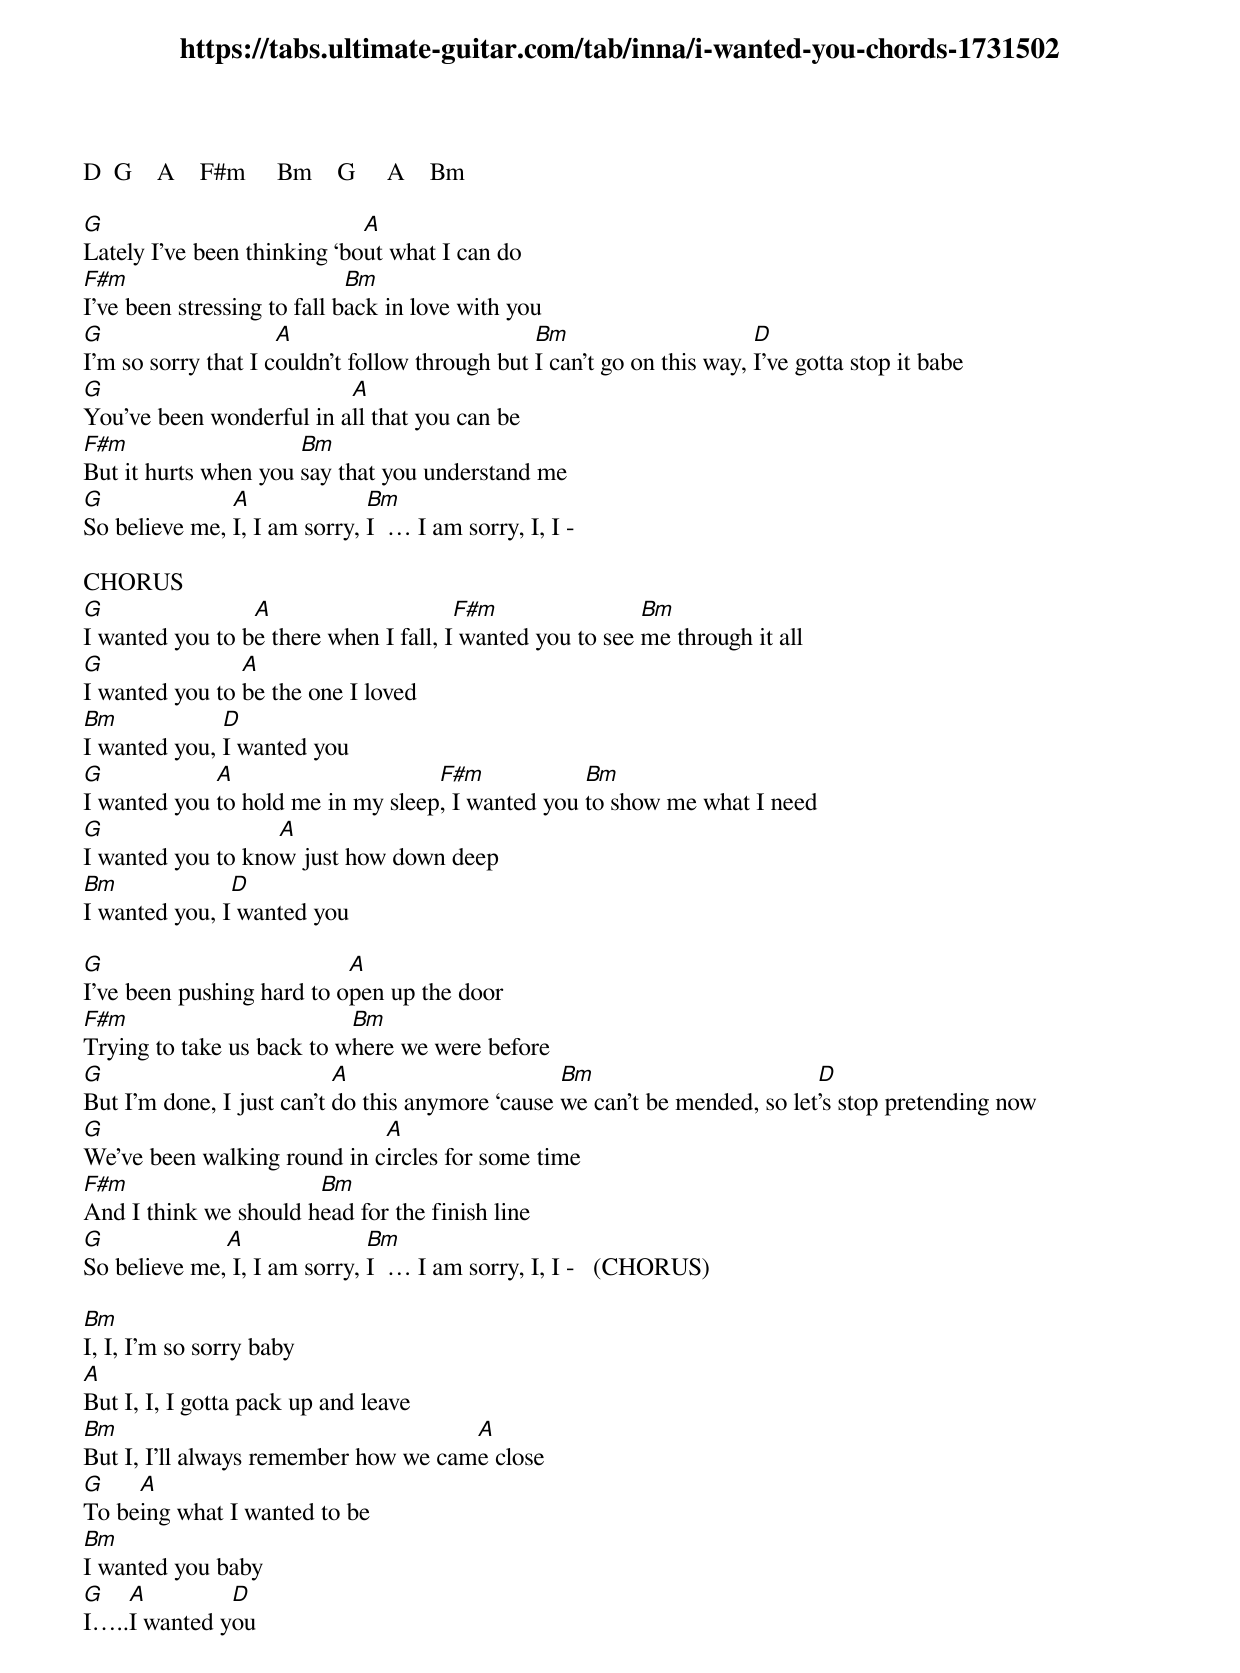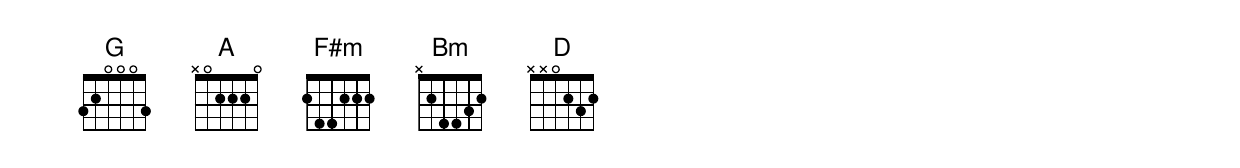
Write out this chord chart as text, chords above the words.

https://tabs.ultimate-guitar.com/tab/inna/i-wanted-you-chords-1731502

D  G    A    F#m     Bm    G     A    Bm

G                            A
Lately I’ve been thinking ‘bout what I can do
F#m                          Bm
I’ve been stressing to fall back in love with you
G                    A                          Bm                      D
I’m so sorry that I couldn’t follow through but I can’t go on this way, I’ve gotta stop it babe
G                         A
You’ve been wonderful in all that you can be
F#m                   Bm
But it hurts when you say that you understand me
G              A              Bm
So believe me, I, I am sorry, I  … I am sorry, I, I -

CHORUS
G                A                     F#m                Bm
I wanted you to be there when I fall, I wanted you to see me through it all
G               A
I wanted you to be the one I loved
Bm            D
I wanted you, I wanted you
G            A                     F#m            Bm
I wanted you to hold me in my sleep, I wanted you to show me what I need
G                  A
I wanted you to know just how down deep
Bm             D
I wanted you, I wanted you

G                          A
I’ve been pushing hard to open up the door
F#m                        Bm
Trying to take us back to where we were before
G                          A                      Bm                        D
But I’m done, I just can’t do this anymore ‘cause we can’t be mended, so let’s stop pretending now
G                            A
We’ve been walking round in circles for some time
F#m                    Bm
And I think we should head for the finish line
G             A               Bm
So believe me, I, I am sorry, I  … I am sorry, I, I -   (CHORUS)

Bm
I, I, I’m so sorry baby
A
But I, I, I gotta pack up and leave
Bm                                    A
But I, I’ll always remember how we came close
G    A
To being what I wanted to be
Bm
I wanted you baby
G   A         D
I…..I wanted you
